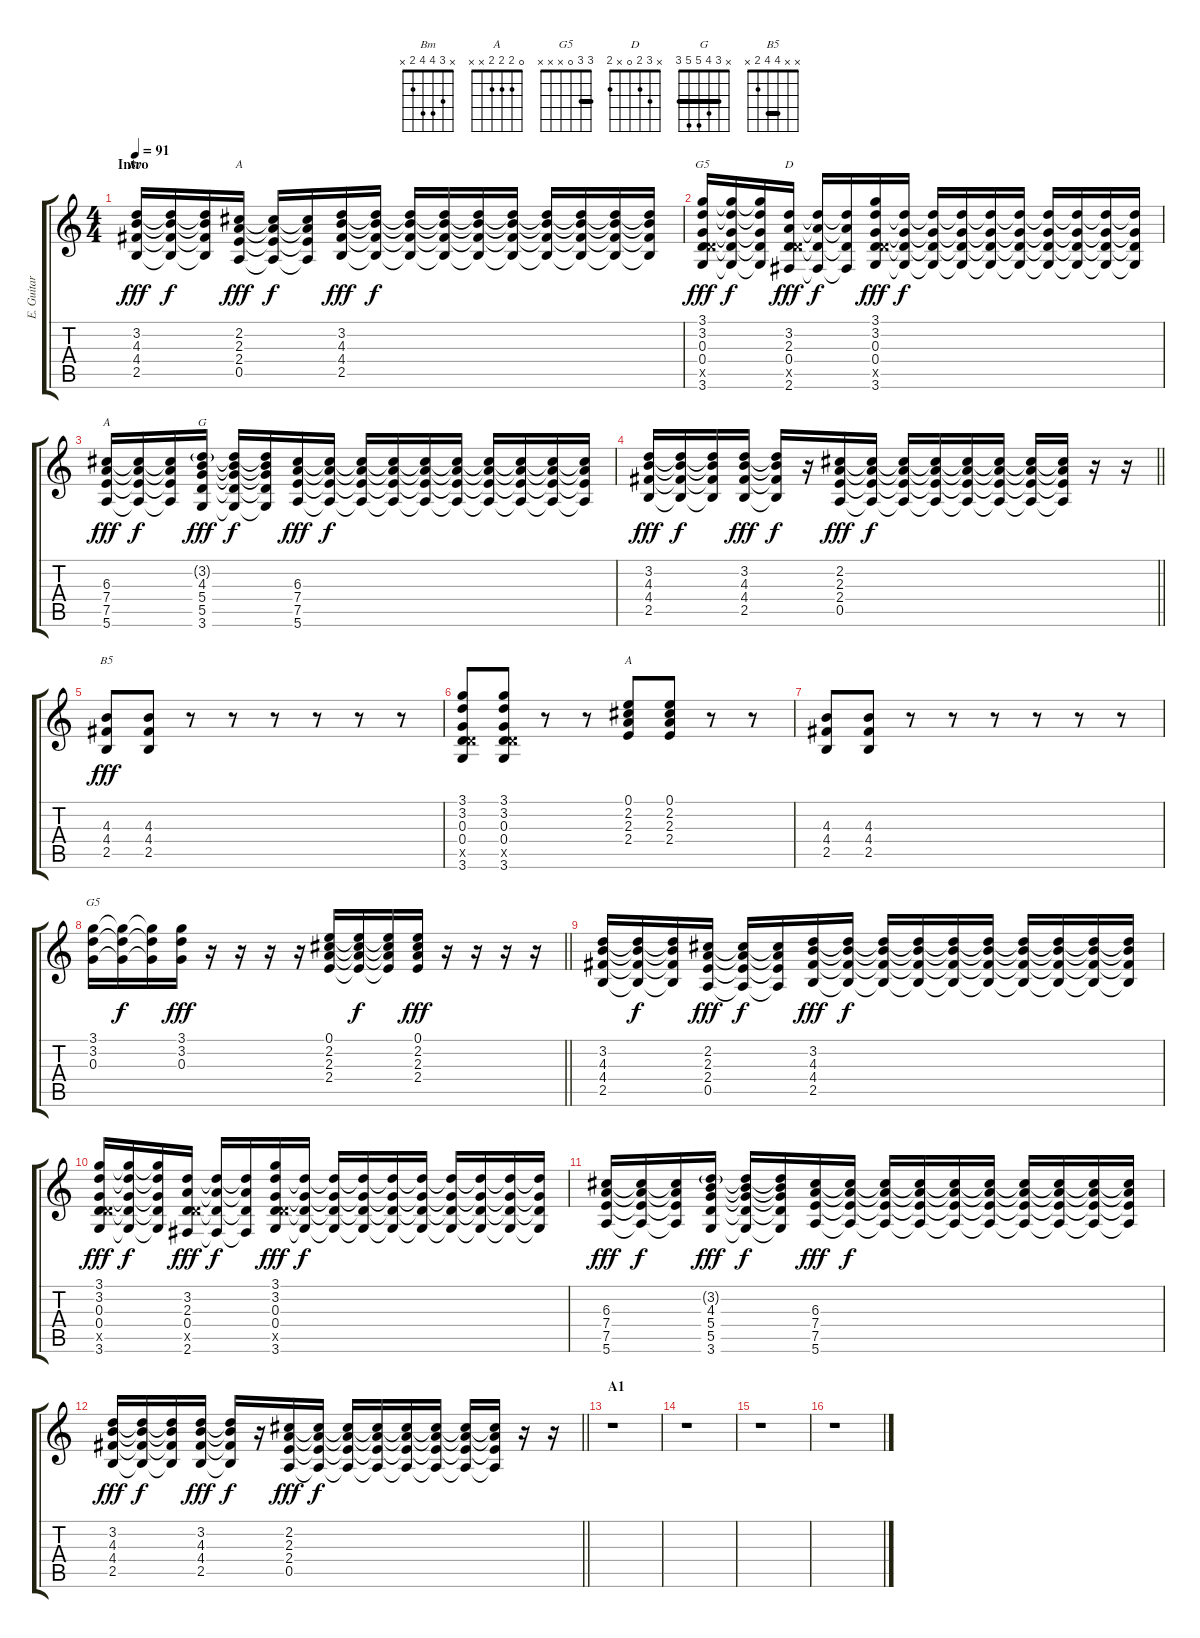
\track ("E. Guitar 2 (Rhythm)" "E. Guitar ") {instrument distortionguitar}
\staff {score tabs}
\tuning (E4 B3 G3 D3 A2 E2) {hide}
\chord ("Bm" x 3 4 4 2 x)
\chord ("A" x 2 2 2 0 x) {barre 2}
\chord ("G5" 3 3 0 0 x 3) {barre 3}
\chord ("D" x 3 2 0 x 2)
\chord ("A" x x 6 7 7 5) {firstfret 5}
\chord ("G" x 3 4 5 5 3) {barre 3}
\chord ("B5" x x 4 4 2 x) {barre 4}
\chord ("A" 0 2 2 2 x x)
\chord ("G5" 3 3 0 x x x) {barre 3}
\ts (4 4)
\section ("" "Intro")
\tempo 91
\clef g2
\ks c
(3.2 4.3 4.4 2.5).16{ch "Bm" dy fff instrument distortionguitar} (3.2{t} 4.3{t} 4.4{t} 2.5{t}).16{dy f} (3.2{t} 4.3{t} 4.4{t} 2.5{t}).16 (2.2 2.3 2.4 0.5).16{ch "A" dy fff} (2.2{t} 2.3{t} 2.4{t} 0.5{t}).16{dy f} (2.2{t} 2.3{t} 2.4{t} 0.5{t}).16 (3.2 4.3 4.4 2.5).16{dy fff} (3.2{t} 4.3{t} 4.4{t} 2.5{t}).16{dy f} (3.2{t} 4.3{t} 4.4{t} 2.5{t}).16 (3.2{t} 4.3{t} 4.4{t} 2.5{t}).16 (3.2{t} 4.3{t} 4.4{t} 2.5{t}).16 (3.2{t} 4.3{t} 4.4{t} 2.5{t}).16 (3.2{t} 4.3{t} 4.4{t} 2.5{t}).16 (3.2{t} 4.3{t} 4.4{t} 2.5{t}).16 (3.2{t} 4.3{t} 4.4{t} 2.5{t}).16 (3.2{t} 4.3{t} 4.4{t} 2.5{t}).16 |
(3.1 3.2 0.3 0.4 5.5{x} 3.6).16{ch "G5" dy fff} (3.1{t} 3.2{t} 0.3{t} 0.4{t} 3.6{t}).16{dy f} (3.1{t} 3.2{t} 0.3{t} 0.4{t} 3.6{t}).16 (3.2 2.3 0.4 5.5{x} 2.6).16{ch "D" dy fff} (3.2{t} 2.3{t} 0.4{t} 2.6{t}).16{dy f} (3.2{t} 2.3{t} 0.4{t} 2.6{t}).16 (3.1 3.2 0.3 0.4 5.5{x} 3.6).16{dy fff} (3.2{t} 0.3{t} 0.4{t} 3.6{t}).16{dy f} (3.2{t} 0.3{t} 0.4{t} 3.6{t}).16 (3.2{t} 0.3{t} 0.4{t} 3.6{t}).16 (3.2{t} 0.3{t} 0.4{t} 3.6{t}).16 (3.2{t} 0.3{t} 0.4{t} 3.6{t}).16 (3.2{t} 0.3{t} 0.4{t} 3.6{t}).16 (3.2{t} 0.3{t} 0.4{t} 3.6{t}).16 (3.2{t} 0.3{t} 0.4{t} 3.6{t}).16 (3.2{t} 0.3{t} 0.4{t} 3.6{t}).16 |
(6.3 7.4 7.5 5.6).16{ch "A" dy fff} (6.3{t} 7.4{t} 7.5{t} 5.6{t}).16{dy f} (6.3{t} 7.4{t} 7.5{t} 5.6{t}).16 (3.2{g} 4.3 5.4 5.5 3.6).16{ch "G" dy fff} (3.2{t} 4.3{t} 5.4{t} 5.5{t} 3.6{t}).16{dy f} (3.2{t} 4.3{t} 5.4{t} 5.5{t} 3.6{t}).16 (6.3 7.4 7.5 5.6).16{dy fff} (6.3{t} 7.4{t} 7.5{t} 5.6{t}).16{dy f} (6.3{t} 7.4{t} 7.5{t} 5.6{t}).16 (6.3{t} 7.4{t} 7.5{t} 5.6{t}).16 (6.3{t} 7.4{t} 7.5{t} 5.6{t}).16 (6.3{t} 7.4{t} 7.5{t} 5.6{t}).16 (6.3{t} 7.4{t} 7.5{t} 5.6{t}).16 (6.3{t} 7.4{t} 7.5{t} 5.6{t}).16 (6.3{t} 7.4{t} 7.5{t} 5.6{t}).16 (6.3{t} 7.4{t} 7.5{t} 5.6{t}).16 |
\barLineRight lightlight
(3.2 4.3 4.4 2.5).16{dy fff} (3.2{t} 4.3{t} 4.4{t} 2.5{t}).16{dy f} (3.2{t} 4.3{t} 4.4{t} 2.5{t}).16 (3.2 4.3 4.4 2.5).16{dy fff} (3.2{t} 4.3{t} 4.4{t} 2.5{t}).16{dy f} r.16 (2.2 2.3 2.4 0.5).16{dy fff} (2.2{t} 2.3{t} 2.4{t} 0.5{t}).16{dy f} (2.2{t} 2.3{t} 2.4{t} 0.5{t}).16 (2.2{t} 2.3{t} 2.4{t} 0.5{t}).16 (2.2{t} 2.3{t} 2.4{t} 0.5{t}).16 (2.2{t} 2.3{t} 2.4{t} 0.5{t}).16 (2.2{t} 2.3{t} 2.4{t} 0.5{t}).16 (2.2{t} 2.3{t} 2.4{t} 0.5{t}).16 r.16 r.16 |
(4.3 4.4 2.5).8{ch "B5" dy fff} (4.3 4.4 2.5).8 r.8 r.8 r.8 r.8 r.8 r.8 |
(3.1 3.2 0.3 0.4 5.5{x} 3.6).8 (3.1 3.2 0.3 0.4 5.5{x} 3.6).8 r.8 r.8 (0.1 2.2 2.3 2.4).8{ch "A"} (0.1 2.2 2.3 2.4).8 r.8 r.8 |
(4.3 4.4 2.5).8 (4.3 4.4 2.5).8 r.8 r.8 r.8 r.8 r.8 r.8 |
\barLineRight lightlight
(3.1 3.2 0.3).16{ch "G5"} (3.1{t} 3.2{t} 0.3{t}).16{dy f} (3.1{t} 3.2{t} 0.3{t}).16 (3.1 3.2 0.3).16{dy fff} r.16 r.16 r.16 r.16 (0.1 2.2 2.3 2.4).16 (0.1{t} 2.2{t} 2.3{t} 2.4{t}).16{dy f} (0.1{t} 2.2{t} 2.3{t} 2.4{t}).16 (0.1 2.2 2.3 2.4).16{dy fff} r.16 r.16 r.16 r.16 |
(3.2 4.3 4.4 2.5).16 (3.2{t} 4.3{t} 4.4{t} 2.5{t}).16{dy f} (3.2{t} 4.3{t} 4.4{t} 2.5{t}).16 (2.2 2.3 2.4 0.5).16{dy fff} (2.2{t} 2.3{t} 2.4{t} 0.5{t}).16{dy f} (2.2{t} 2.3{t} 2.4{t} 0.5{t}).16 (3.2 4.3 4.4 2.5).16{dy fff} (3.2{t} 4.3{t} 4.4{t} 2.5{t}).16{dy f} (3.2{t} 4.3{t} 4.4{t} 2.5{t}).16 (3.2{t} 4.3{t} 4.4{t} 2.5{t}).16 (3.2{t} 4.3{t} 4.4{t} 2.5{t}).16 (3.2{t} 4.3{t} 4.4{t} 2.5{t}).16 (3.2{t} 4.3{t} 4.4{t} 2.5{t}).16 (3.2{t} 4.3{t} 4.4{t} 2.5{t}).16 (3.2{t} 4.3{t} 4.4{t} 2.5{t}).16 (3.2{t} 4.3{t} 4.4{t} 2.5{t}).16 |
(3.1 3.2 0.3 0.4 5.5{x} 3.6).16{dy fff} (3.1{t} 3.2{t} 0.3{t} 0.4{t} 3.6{t}).16{dy f} (3.1{t} 3.2{t} 0.3{t} 0.4{t} 3.6{t}).16 (3.2 2.3 0.4 5.5{x} 2.6).16{dy fff} (3.2{t} 2.3{t} 0.4{t} 2.6{t}).16{dy f} (3.2{t} 2.3{t} 0.4{t} 2.6{t}).16 (3.1 3.2 0.3 0.4 5.5{x} 3.6).16{dy fff} (3.2{t} 0.3{t} 0.4{t} 3.6{t}).16{dy f} (3.2{t} 0.3{t} 0.4{t} 3.6{t}).16 (3.2{t} 0.3{t} 0.4{t} 3.6{t}).16 (3.2{t} 0.3{t} 0.4{t} 3.6{t}).16 (3.2{t} 0.3{t} 0.4{t} 3.6{t}).16 (3.2{t} 0.3{t} 0.4{t} 3.6{t}).16 (3.2{t} 0.3{t} 0.4{t} 3.6{t}).16 (3.2{t} 0.3{t} 0.4{t} 3.6{t}).16 (3.2{t} 0.3{t} 0.4{t} 3.6{t}).16 |
(6.3 7.4 7.5 5.6).16{dy fff} (6.3{t} 7.4{t} 7.5{t} 5.6{t}).16{dy f} (6.3{t} 7.4{t} 7.5{t} 5.6{t}).16 (3.2{g} 4.3 5.4 5.5 3.6).16{dy fff} (3.2{t} 4.3{t} 5.4{t} 5.5{t} 3.6{t}).16{dy f} (3.2{t} 4.3{t} 5.4{t} 5.5{t} 3.6{t}).16 (6.3 7.4 7.5 5.6).16{dy fff} (6.3{t} 7.4{t} 7.5{t} 5.6{t}).16{dy f} (6.3{t} 7.4{t} 7.5{t} 5.6{t}).16 (6.3{t} 7.4{t} 7.5{t} 5.6{t}).16 (6.3{t} 7.4{t} 7.5{t} 5.6{t}).16 (6.3{t} 7.4{t} 7.5{t} 5.6{t}).16 (6.3{t} 7.4{t} 7.5{t} 5.6{t}).16 (6.3{t} 7.4{t} 7.5{t} 5.6{t}).16 (6.3{t} 7.4{t} 7.5{t} 5.6{t}).16 (6.3{t} 7.4{t} 7.5{t} 5.6{t}).16 |
\barLineRight lightlight
(3.2 4.3 4.4 2.5).16{dy fff} (3.2{t} 4.3{t} 4.4{t} 2.5{t}).16{dy f} (3.2{t} 4.3{t} 4.4{t} 2.5{t}).16 (3.2 4.3 4.4 2.5).16{dy fff} (3.2{t} 4.3{t} 4.4{t} 2.5{t}).16{dy f} r.16 (2.2 2.3 2.4 0.5).16{dy fff} (2.2{t} 2.3{t} 2.4{t} 0.5{t}).16{dy f} (2.2{t} 2.3{t} 2.4{t} 0.5{t}).16 (2.2{t} 2.3{t} 2.4{t} 0.5{t}).16 (2.2{t} 2.3{t} 2.4{t} 0.5{t}).16 (2.2{t} 2.3{t} 2.4{t} 0.5{t}).16 (2.2{t} 2.3{t} 2.4{t} 0.5{t}).16 (2.2{t} 2.3{t} 2.4{t} 0.5{t}).16 r.16 r.16 |
\section ("" "A1")
r.1 |
r.1 |
r.1 |
r.1
